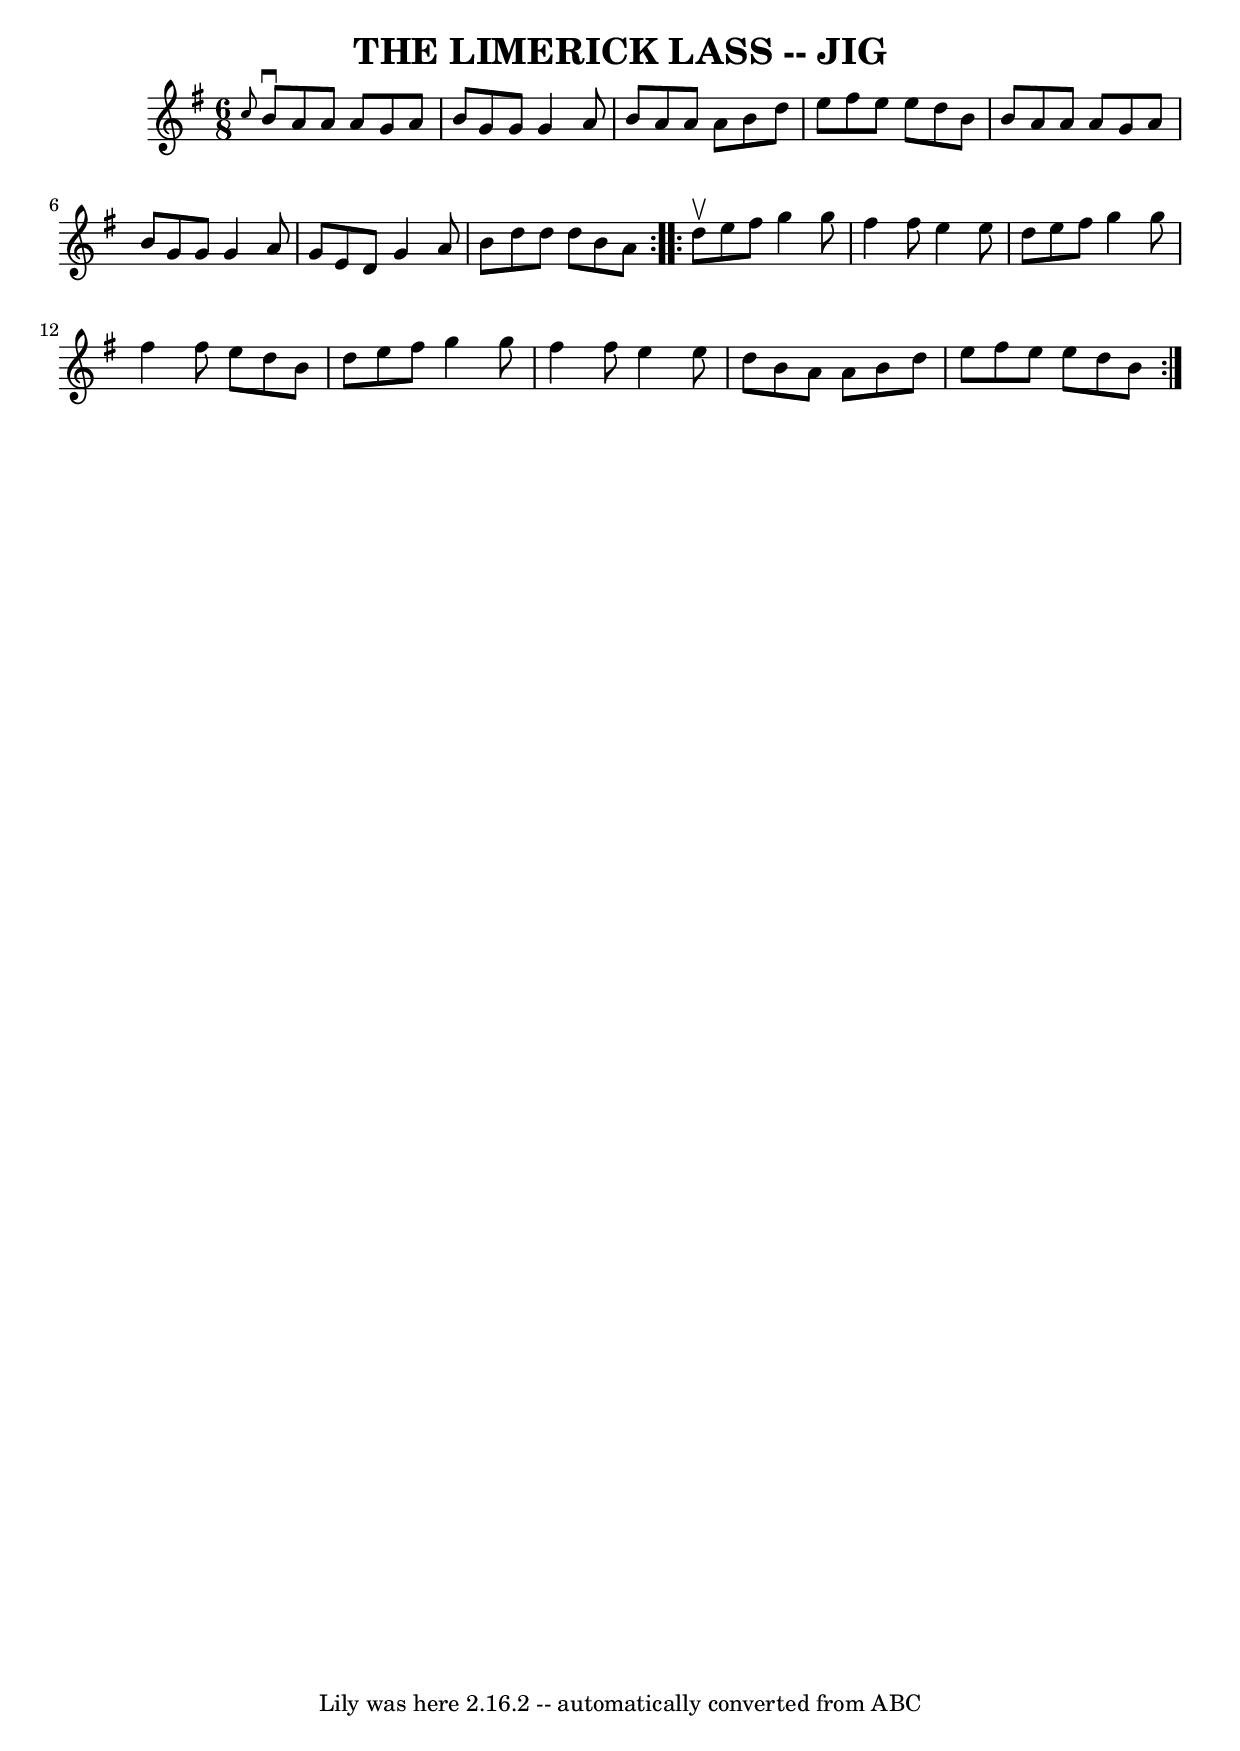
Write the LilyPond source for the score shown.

\version "2.7.40"
\include "Mammoth.ily"
\header {
	book = "Ryan's Mammoth Collection of Fiddle Tunes"
	crossRefNumber = "1"
	footnotes = ""
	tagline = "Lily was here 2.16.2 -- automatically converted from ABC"
	title = "THE LIMERICK LASS -- JIG"
}
voicedefault =  {
\set Score.defaultBarType = "empty"

\repeat volta 2 {
\time 6/8 \key g \major   \grace { c''8  } b'8^\downbow a'8 a'8    
a'8 g'8 a'8    |
 b'8 g'8 g'8 g'4 a'8    |
   
b'8 a'8 a'8 a'8 b'8 d''8    |
 e''8 fis''8 e''8    
e''8 d''8 b'8        |
 b'8 a'8 a'8 a'8 g'8 a'8    
|
 b'8 g'8 g'8 g'4 a'8    |
 g'8 e'8 d'8    
g'4 a'8    |
 b'8 d''8 d''8 d''8 b'8 a'8    }     
\repeat volta 2 { d''8^\upbow e''8 fis''8 g''4 g''8    |
   
fis''4 fis''8 e''4 e''8    |
 d''8 e''8 fis''8 g''4   
 g''8    |
 fis''4 fis''8 e''8 d''8 b'8        |
   
d''8 e''8 fis''8 g''4 g''8    |
 fis''4 fis''8 e''4   
 e''8    |
 d''8 b'8 a'8 a'8 b'8 d''8    |
 e''8 
 fis''8 e''8 e''8 d''8 b'8    }   
}

\score{
    <<

	\context Staff="default"
	{
	    \voicedefault 
	}

    >>
	\layout {
	}
	\midi {}
}
